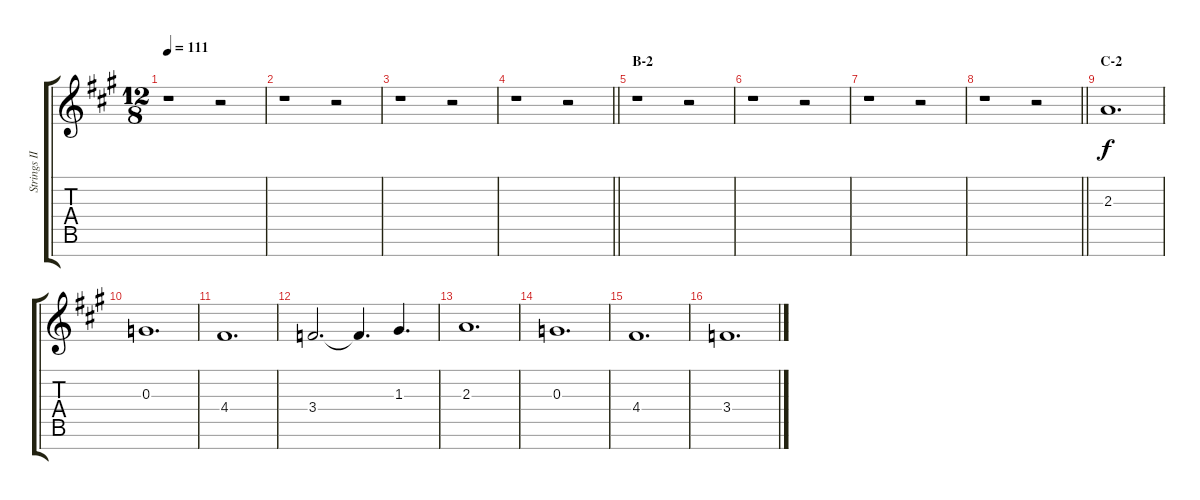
\track ("Strings II" "Strings II") {instrument stringensemble1}
\staff {score tabs}
\tuning (E5 B4 G4 D4 A3 E3 B2) {hide}
\ts (12 8)
\tempo 111
\clef g2
\ks a
r.1{dy f} r.2 |
r.1 r.2 |
r.1 r.2 |
\barLineRight lightlight
r.1 r.2 |
\section ("" "B-2")
r.1 r.2 |
r.1 r.2 |
r.1 r.2 |
\barLineRight lightlight
r.1 r.2 |
\section ("" "C-2")
2.3.1{d} |
0.3.1{d} |
4.4.1{d} |
3.4.2{d} 3.4{t}.4{d} 1.3.4{d} |
2.3.1{d} |
0.3.1{d} |
4.4.1{d} |
3.4.1{d}
